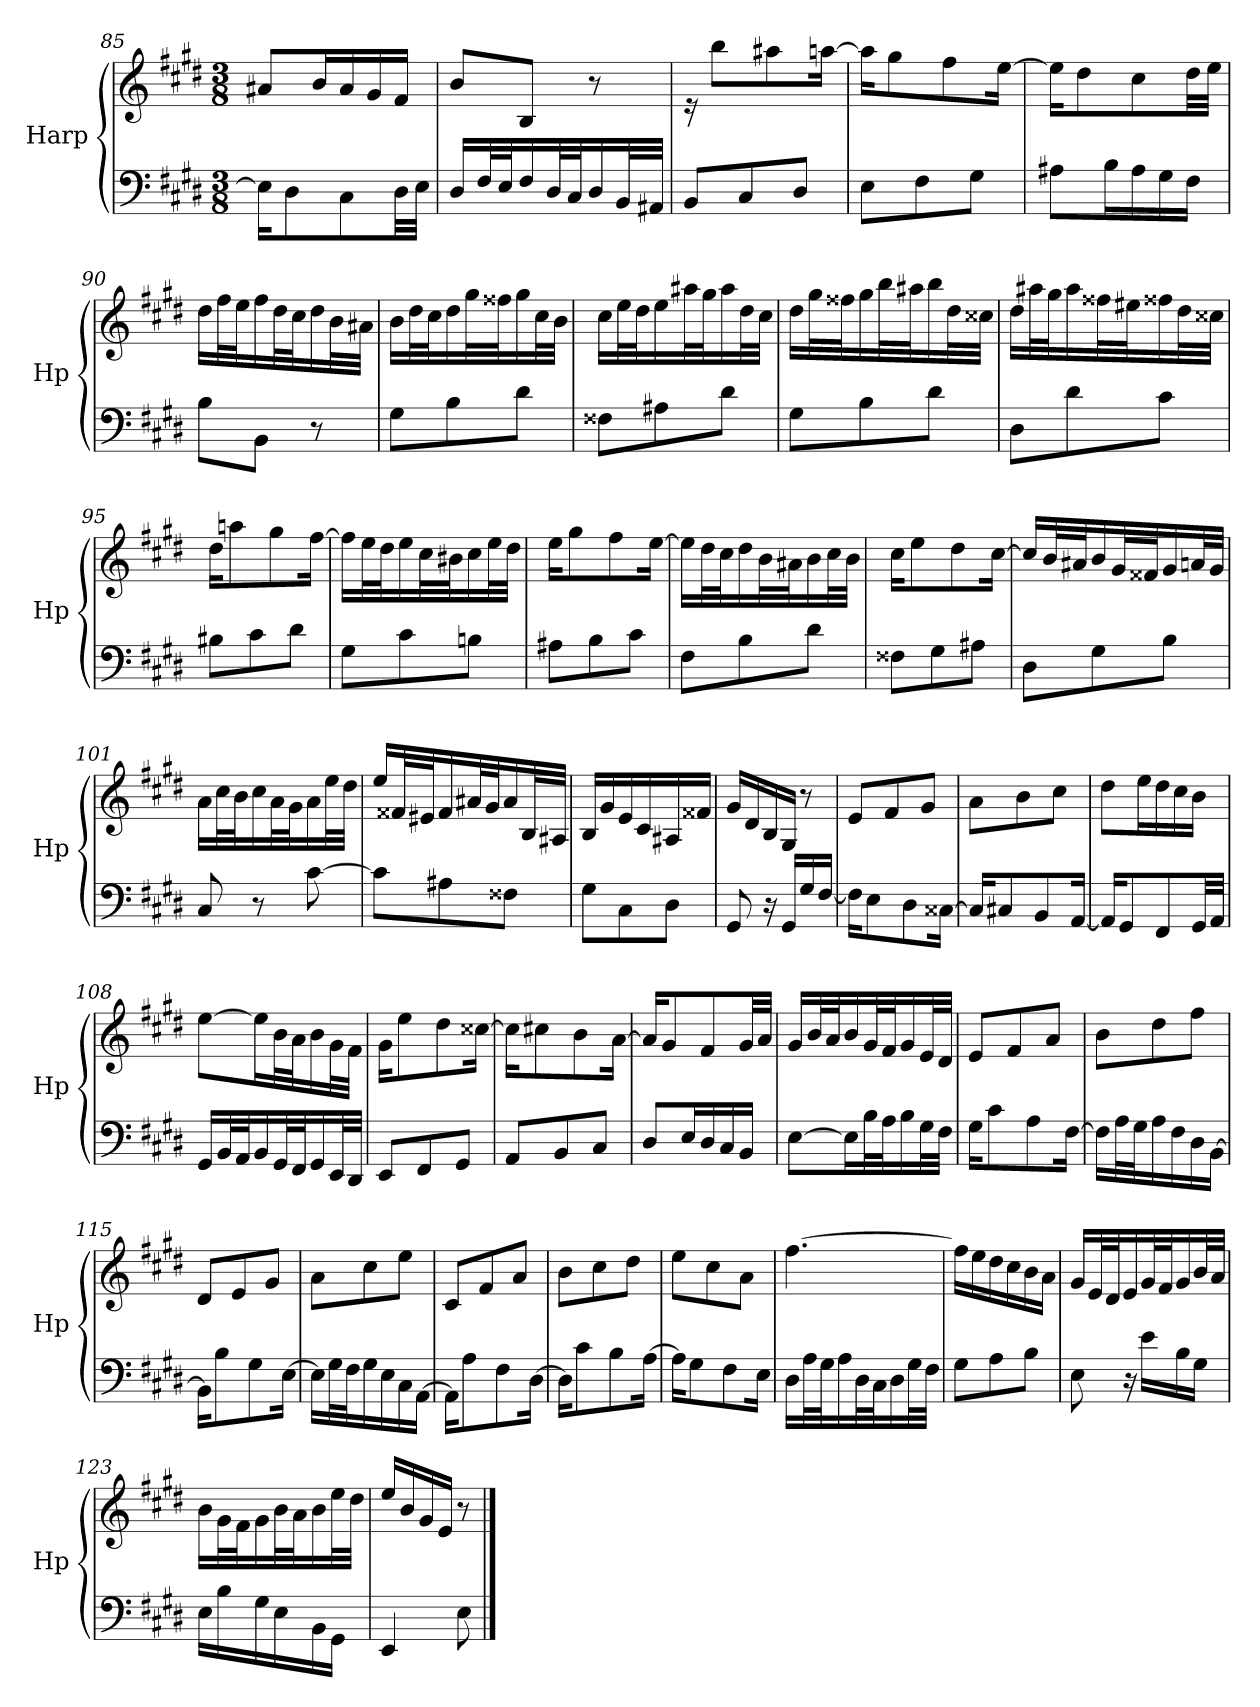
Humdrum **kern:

**kern	**kern
*part1	*part1
*staff2	*staff1
*I"Harp	*
*I'Hp	*
*clefF4	*clefG2
*k[f#c#g#d#]	*k[f#c#g#d#]
*M3/8	*M3/8
=85	=85
16E\KL]	8a#X/L
8D#\	.
.	16b/L
8C#\	16a#/
.	16g#/
32D#\LL	16f#/JJ
32E\JJJ	.
=86	=86
16D#/LL	8b/L
32F#/L	.
32E/J	.
16F#/	8B/J
32D#/L	.
32C#/J	.
16D#/	8r
32BB/L	.
32AA#X/JJJ	.
=87	=87
8BB/L	16re
.	8bb\L
8C#/	.
.	8aa#X\
8D#/J	.
.	[16aan\Jk
=88	=88
8E\L	16aa\KL]
.	8gg#\
8F#\	.
.	8ff#\
8G#\J	.
.	[16ee\Jk
=89	=89
8A#X\L	16ee\KL]
.	8dd#\
16B\L	.
16A#\	8cc#\
16G#\	.
16F#\JJ	32dd#\LL
.	32ee\JJJ
!!LO:LB:g=z
=90	=90
8B\L	16dd#\LL
.	32ff#\L
.	32ee\J
8BB\J	16ff#\
.	32dd#\L
.	32cc#\J
8r	16dd#\
.	32b\L
.	32a#X\JJJ
=91	=91
8G#\L	16b\LL
.	32dd#\L
.	32cc#\J
8B\	16dd#\
.	32gg#\L
.	32ff##X\J
8d#\J	16gg#\
.	32cc#\L
.	32b\JJJ
=92	=92
8F##X\L	16cc#\LL
.	32ee\L
.	32dd#\J
8A#X\	16ee\
.	32aa#X\L
.	32gg#\J
8d#\J	16aa#\
.	32dd#\L
.	32cc#\JJJ
=93	=93
8G#\L	16dd#\LL
.	32gg#\L
.	32ff##X\J
8B\	16gg#\
.	32bb\L
.	32aa#X\J
8d#\J	16bb\
.	32dd#\L
.	32cc##X\JJJ
=94	=94
8D#\L	16dd#\LL
.	32aa#X\L
.	32gg#\J
8d#\	16aa#\
.	32ff##X\L
.	32ee#X\J
8c#\J	16ff##X\
.	32dd#\L
.	32cc##X\JJJ
!!LO:LB:g=z
=95	=95
8B#X\L	16dd#\KL
.	8aan\
8c#\	.
.	8gg#\
8d#\J	.
.	[16ff#\Jk
=96	=96
8G#\L	16ff#\LL]
.	32ee\L
.	32dd#\J
8c#\	16ee\
.	32cc#\L
.	32b#X\J
8Bn\J	16cc#\
.	32ee\L
.	32dd#\JJJ
=97	=97
8A#X\L	16ee\KL
.	8gg#\
8B\	.
.	8ff#\
8c#\J	.
.	[16ee\Jk
=98	=98
8F#\L	16ee\LL]
.	32dd#\L
.	32cc#\J
8B\	16dd#\
.	32b\L
.	32a#X\J
8d#\J	16b\
.	32cc#\L
.	32b\JJJ
=99	=99
8F##X\L	16cc#\KL
.	8ee\
8G#\	.
.	8dd#\
8A#X\J	.
.	[16cc#\Jk
=100	=100
8D#\L	16cc#/LL]
.	32b/L
.	32a#X/J
8G#\	16b/
.	32g#/L
.	32f##X/J
8B\J	16g#/
.	32an/L
.	32g#/JJJ
!!LO:PB:g=z
=101	=101
8C#/	16a\LL
.	32cc#\L
.	32b\J
8r	16cc#\
.	32a\L
.	32g#\J
[8c#\	16a\
.	32ee\L
.	32dd#\JJJ
=102	=102
8c#\L]	16ee/LL
.	32f##X/L
.	32e#X/J
8A#X\	16f##/
.	32a#X/L
.	32g#/J
8F##X\J	16a#/
.	32B/L
.	32A#X/JJJ
=103	=103
8G#\L	16B/LL
.	16g#/
8C#\	16e/
.	16c#/
8D#\J	16A#X/
.	16f##X/JJ
=104	=104
8GG#/	16g#/LL
.	16d#/
16r	16B/
16GG#/LL	16G#/JJ
16G#/	8r
[16F#/JJ	.
=105	=105
16F#\KL]	8e/L
8E\	.
.	8f#/
8D#\	.
.	8g#/J
[16C##X\Jk	.
=106	=106
16C##/KL]	8a\L
8C#X/	.
.	8b\
8BB/	.
.	8cc#\J
[16AA/Jk	.
!!LO:LB:g=z
=107	=107
16AA/KL]	8dd#\L
8GG#/	.
.	16ee\L
8FF#/	16dd#\
.	16cc#\
32GG#/LL	16b\JJ
32AA/JJJ	.
=108	=108
16GG#/LL	[8ee\L
32BB/L	.
32AA/J	.
16BB/	16ee\L]
32GG#/L	32b\L
32FF#/J	32a\J
16GG#/	16b\
32EE/L	32g#\L
32DD#/JJJ	32f#\JJJ
=109	=109
8EE/L	16g#\KL
.	8ee\
8FF#/	.
.	8dd#\
8GG#/J	.
.	[16cc##X\Jk
=110	=110
8AA/L	16cc##\KL]
.	8cc#X\
8BB/	.
.	8b\
8C#/J	.
.	[16a\Jk
=111	=111
8D#/L	16a/KL]
.	8g#/
16E/L	.
16D#/	8f#/
16C#/	.
16BB/JJ	32g#/LL
.	32a/JJJ
=112	=112
[8E\L	16g#/LL
.	32b/L
.	32a/J
16E\L]	16b/
32B\L	32g#/L
32A\J	32f#/J
16B\	16g#/
32G#\L	32e/L
32F#\JJJ	32d#/JJJ
!!LO:LB:g=z
=113	=113
16G#\KL	8e/L
8c#\	.
.	8f#/
8A\	.
.	8a/J
[16F#\Jk	.
=114	=114
16F#\LL]	8b\L
32A\L	.
32G#\J	.
16A\	8dd#\
16F#\	.
16D#\	8ff#\J
[16BB\JJ	.
=115	=115
16BB\KL]	8d#/L
8B\	.
.	8e/
8G#\	.
.	8g#/J
[16E\Jk	.
=116	=116
16E\LL]	8a\L
32G#\L	.
32F#\J	.
16G#\	8cc#\
16E\	.
16C#\	8ee\J
[16AA\JJ	.
=117	=117
16AA\KL]	8c#/L
8A\	.
.	8f#/
8F#\	.
.	8a/J
[16D#\Jk	.
=118	=118
16D#\KL]	8b\L
8c#\	.
.	8cc#\
8B\	.
.	8dd#\J
[16A\Jk	.
=119	=119
16A\KL]	8ee\L
8G#\	.
.	8cc#\
8F#\	.
.	8a\J
16E\Jk	.
!!LO:LB:g=z
=120	=120
16D#\LL	[4.ff#\
32A\L	.
32G#\J	.
16A\	.
32D#\L	.
32C#\J	.
16D#\	.
32G#\L	.
32F#\JJJ	.
=121	=121
8G#\L	16ff#\LL]
.	16ee\
8A\	16dd#\
.	16cc#\
8B\J	16b\
.	16a\JJ
=122	=122
8E\	16g#/LL
.	32e/L
.	32d#/J
16r	16e/
16e\LL	32g#/L
.	32f#/J
16B\	16g#/
16G#\JJ	32b/L
.	32a/JJJ
=123	=123
16E\LL	16b\LL
16B\	32g#\L
.	32f#\J
16G#\	16g#\
16E\	32b\L
.	32a\J
16BB\	16b\
16GG#\JJ	32ee\L
.	32dd#\JJJ
=124	=124
4EE/	16ee/LL
.	16b/
.	16g#/
.	16e/JJ
8E\	8r
==	==
*-	*-
